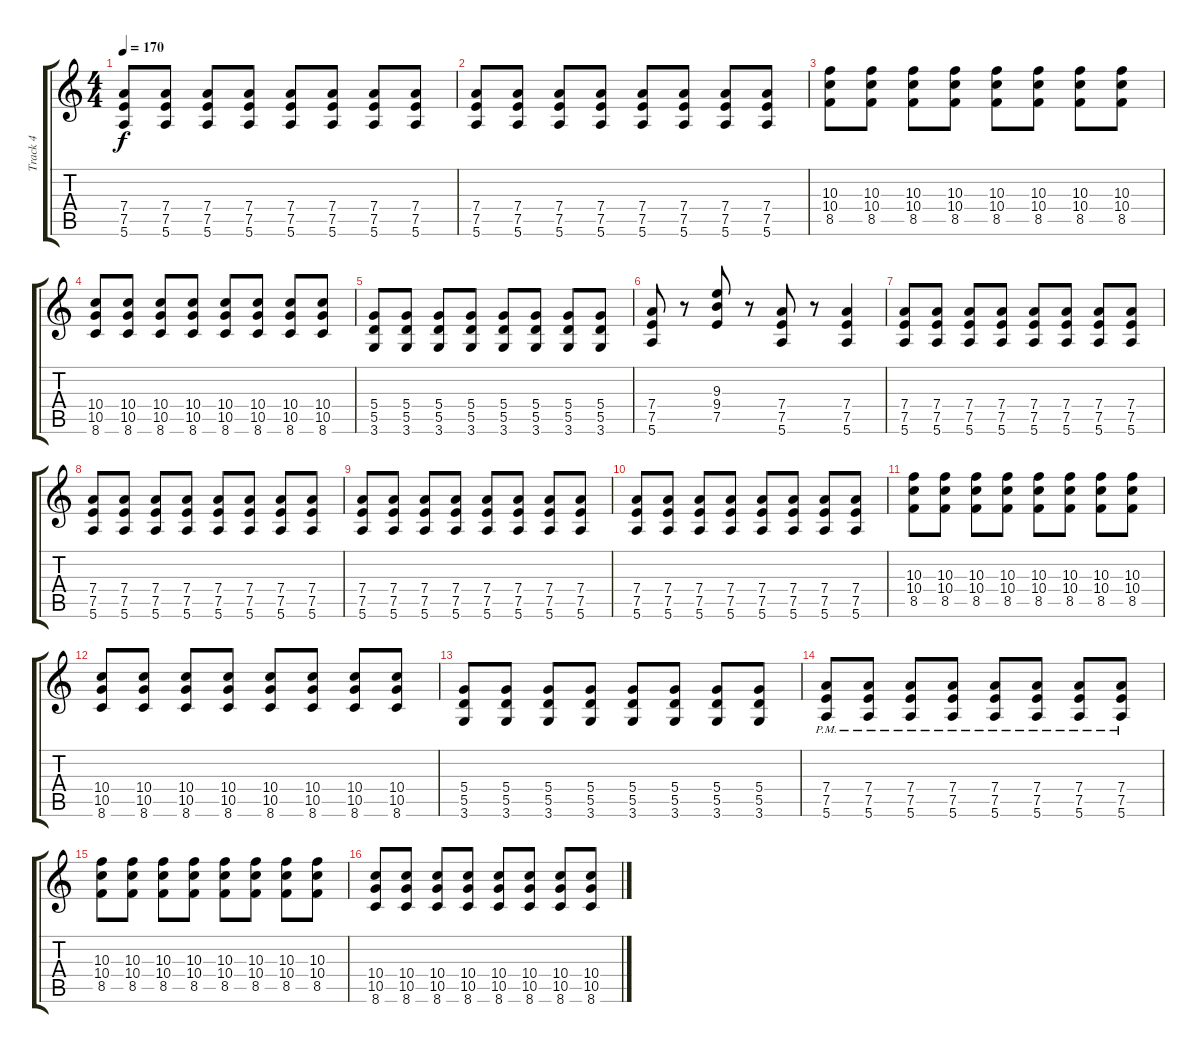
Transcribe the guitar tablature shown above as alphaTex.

\track ("Track 4" "Track 4") {instrument distortionguitar}
\staff {score tabs}
\tuning (E4 B3 G3 D3 A2 E2) {hide}
\ts (4 4)
\tempo 170
\clef g2
\ks c
(7.4 7.5 5.6).8{dy f} (7.4 7.5 5.6).8 (7.4 7.5 5.6).8 (7.4 7.5 5.6).8 (7.4 7.5 5.6).8 (7.4 7.5 5.6).8 (7.4 7.5 5.6).8 (7.4 7.5 5.6).8 |
(7.4 7.5 5.6).8 (7.4 7.5 5.6).8 (7.4 7.5 5.6).8 (7.4 7.5 5.6).8 (7.4 7.5 5.6).8 (7.4 7.5 5.6).8 (7.4 7.5 5.6).8 (7.4 7.5 5.6).8 |
(10.3 10.4 8.5).8 (10.3 10.4 8.5).8 (10.3 10.4 8.5).8 (10.3 10.4 8.5).8 (10.3 10.4 8.5).8 (10.3 10.4 8.5).8 (10.3 10.4 8.5).8 (10.3 10.4 8.5).8 |
(10.4 10.5 8.6).8 (10.4 10.5 8.6).8 (10.4 10.5 8.6).8 (10.4 10.5 8.6).8 (10.4 10.5 8.6).8 (10.4 10.5 8.6).8 (10.4 10.5 8.6).8 (10.4 10.5 8.6).8 |
(5.4 5.5 3.6).8 (5.4 5.5 3.6).8 (5.4 5.5 3.6).8 (5.4 5.5 3.6).8 (5.4 5.5 3.6).8 (5.4 5.5 3.6).8 (5.4 5.5 3.6).8 (5.4 5.5 3.6).8 |
(7.4 7.5 5.6).8 r.8 (9.3 9.4 7.5).8 r.8 (7.4 7.5 5.6).8 r.8 (7.4 7.5 5.6).4 |
(7.4 7.5 5.6).8 (7.4 7.5 5.6).8 (7.4 7.5 5.6).8 (7.4 7.5 5.6).8 (7.4 7.5 5.6).8 (7.4 7.5 5.6).8 (7.4 7.5 5.6).8 (7.4 7.5 5.6).8 |
(7.4 7.5 5.6).8 (7.4 7.5 5.6).8 (7.4 7.5 5.6).8 (7.4 7.5 5.6).8 (7.4 7.5 5.6).8 (7.4 7.5 5.6).8 (7.4 7.5 5.6).8 (7.4 7.5 5.6).8 |
(7.4 7.5 5.6).8 (7.4 7.5 5.6).8 (7.4 7.5 5.6).8 (7.4 7.5 5.6).8 (7.4 7.5 5.6).8 (7.4 7.5 5.6).8 (7.4 7.5 5.6).8 (7.4 7.5 5.6).8 |
(7.4 7.5 5.6).8 (7.4 7.5 5.6).8 (7.4 7.5 5.6).8 (7.4 7.5 5.6).8 (7.4 7.5 5.6).8 (7.4 7.5 5.6).8 (7.4 7.5 5.6).8 (7.4 7.5 5.6).8 |
(10.3 10.4 8.5).8 (10.3 10.4 8.5).8 (10.3 10.4 8.5).8 (10.3 10.4 8.5).8 (10.3 10.4 8.5).8 (10.3 10.4 8.5).8 (10.3 10.4 8.5).8 (10.3 10.4 8.5).8 |
(10.4 10.5 8.6).8 (10.4 10.5 8.6).8 (10.4 10.5 8.6).8 (10.4 10.5 8.6).8 (10.4 10.5 8.6).8 (10.4 10.5 8.6).8 (10.4 10.5 8.6).8 (10.4 10.5 8.6).8 |
(5.4 5.5 3.6).8 (5.4 5.5 3.6).8 (5.4 5.5 3.6).8 (5.4 5.5 3.6).8 (5.4 5.5 3.6).8 (5.4 5.5 3.6).8 (5.4 5.5 3.6).8 (5.4 5.5 3.6).8 |
(7.4{pm} 7.5{pm} 5.6{pm}).8 (7.4{pm} 7.5{pm} 5.6{pm}).8 (7.4{pm} 7.5{pm} 5.6{pm}).8 (7.4{pm} 7.5{pm} 5.6{pm}).8 (7.4{pm} 7.5{pm} 5.6{pm}).8 (7.4{pm} 7.5{pm} 5.6{pm}).8 (7.4{pm} 7.5{pm} 5.6{pm}).8 (7.4{pm} 7.5{pm} 5.6{pm}).8 |
(10.3 10.4 8.5).8 (10.3 10.4 8.5).8 (10.3 10.4 8.5).8 (10.3 10.4 8.5).8 (10.3 10.4 8.5).8 (10.3 10.4 8.5).8 (10.3 10.4 8.5).8 (10.3 10.4 8.5).8 |
(10.4 10.5 8.6).8 (10.4 10.5 8.6).8 (10.4 10.5 8.6).8 (10.4 10.5 8.6).8 (10.4 10.5 8.6).8 (10.4 10.5 8.6).8 (10.4 10.5 8.6).8 (10.4 10.5 8.6).8
